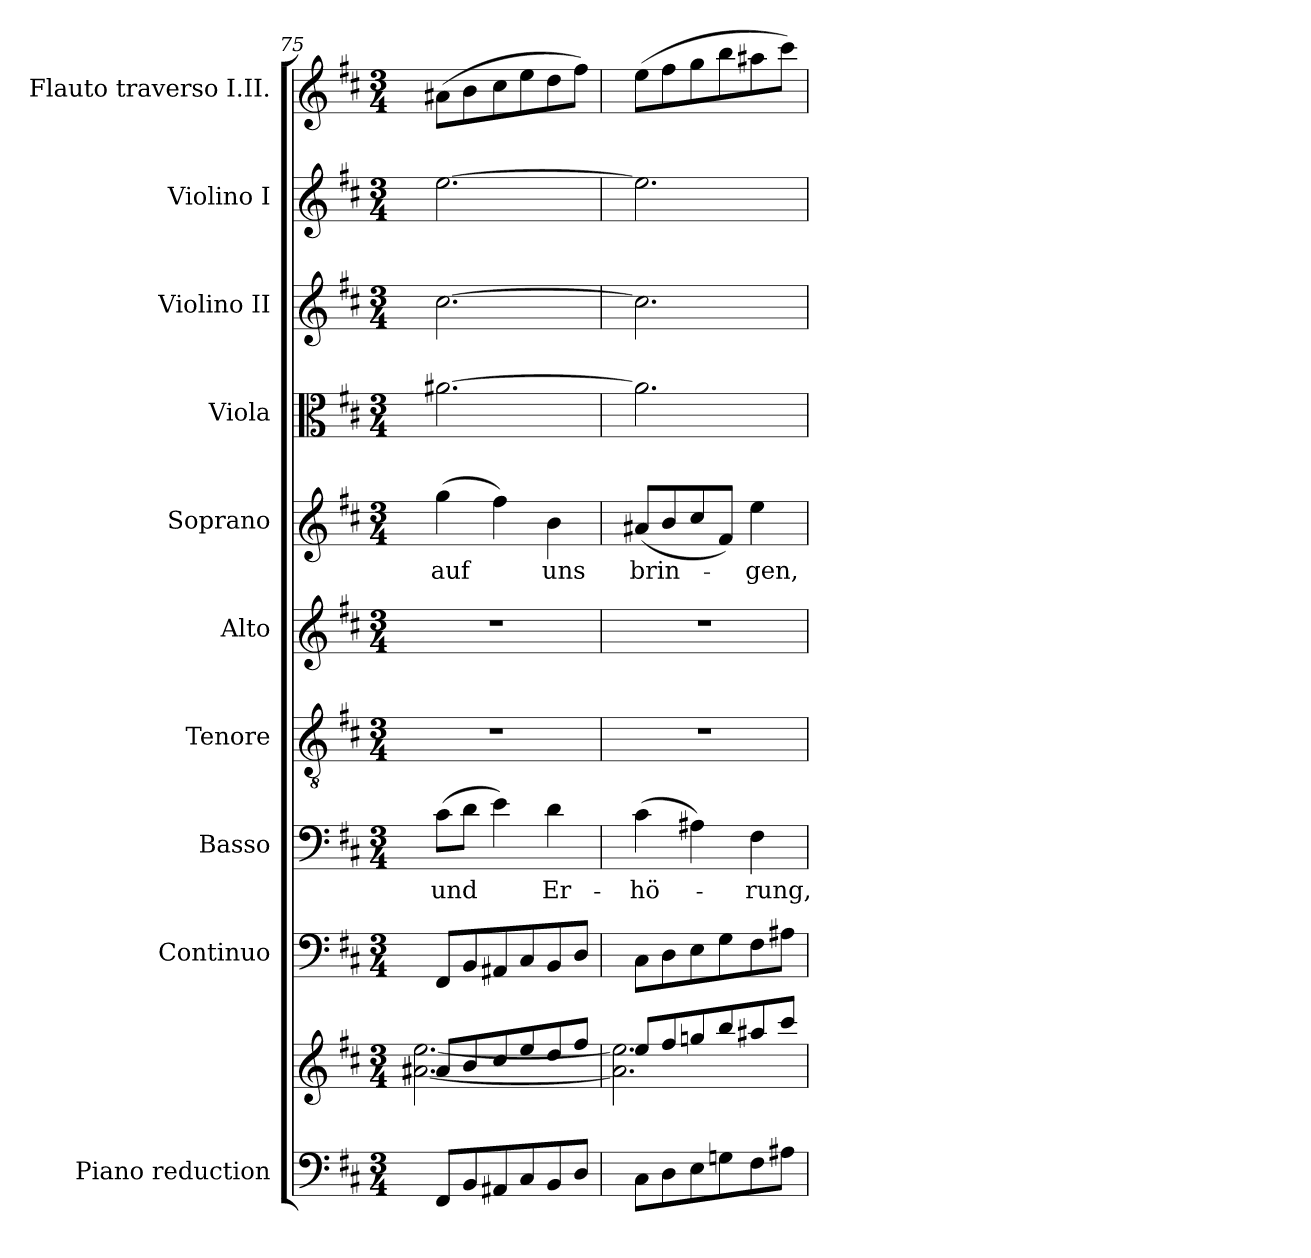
**kern	**kern	**kern	**kern	**text	**kern	**kern	**kern	**text	**kern	**kern	**kern	**kern
*part10	*part10	*part9	*part8	*part8	*part7	*part6	*part5	*part5	*part4	*part3	*part2	*part1
*staff11	*staff10	*staff9	*staff8	*staff8	*staff7	*staff6	*staff5	*staff5	*staff4	*staff3	*staff2	*staff1
*I"Piano reduction	*	*I"Continuo	*I"Basso	*	*I"Tenore	*I"Alto	*I"Soprano	*	*I"Viola	*I"Violino II	*I"Violino I	*I"Flauto traverso I.II.
*I'Pno	*	*	*	*	*	*	*	*	*I'Vla	*I'Vln	*I'Vln	*I'Fl
*clefF4	*clefG2	*clefF4	*clefF4	*	*clefGv2	*clefG2	*clefG2	*	*clefC3	*clefG2	*clefG2	*clefG2
*k[f#c#]	*k[f#c#]	*k[f#c#]	*k[f#c#]	*	*k[f#c#]	*k[f#c#]	*k[f#c#]	*	*k[f#c#]	*k[f#c#]	*k[f#c#]	*k[f#c#]
*M3/4	*M3/4	*M3/4	*M3/4	*	*M3/4	*M3/4	*M3/4	*	*M3/4	*M3/4	*M3/4	*M3/4
=75	=75	=75	=75	=75	=75	=75	=75	=75	=75	=75	=75	=75
*	*^	*	*	*	*	*	*	*	*	*	*	*
!	!	!	!	!	!LO:LY:b	!	!	!	!LO:LY:b	!	!	!	!
8FF#/L	8a#X/L	[2.a#\ [2.ee\	8FF#/L	(8c#\L	und	2.r	2.r	(4gg\	auf	[2.a#X\	[2.cc#\	[2.ee\	(8a#X\L
8BB/	8b/	.	8BB/	8d\J	.	.	.	.	.	.	.	.	8b\
8AA#X/	8cc#/	.	8AA#X/	4e\)	.	.	.	4ff#\)	.	.	.	.	8cc#\
8C#/	8ee/	.	8C#/	.	.	.	.	.	.	.	.	.	8ee\
!	!	!	!	!	!LO:LY:b	!	!	!	!LO:LY:b	!	!	!	!
8BB/	8dd/	.	8BB/	4d\	Er-	.	.	4b\	uns	.	.	.	8dd\
8D/J	8ff#/J	.	8D/J	.	.	.	.	.	.	.	.	.	8ff#\J)
=76	=76	=76	=76	=76	=76	=76	=76	=76	=76	=76	=76	=76	=76
!	!	!	!	!	!LO:LY:b	!	!	!	!LO:LY:b	!	!	!	!
8C#\L	8ee/L	2.a#\] 2.ee\]	8C#\L	(4c#\	-hö-	2.r	2.r	(8a#X/L	brin-	2.a#\]	2.cc#\]	2.ee\]	(8ee\L
8D\	8ff#/	.	8D\	.	.	.	.	8b/	.	.	.	.	8ff#\
8E\	8ggn/	.	8E\	4A#X\)	.	.	.	8cc#/	.	.	.	.	8gg\
8Gn\	8bb/	.	8G\	.	.	.	.	8f#/J)	.	.	.	.	8bb\
!	!	!	!	!	!LO:LY:b	!	!	!	!LO:LY:b	!	!	!	!
8F#\	8aa#X/	.	8F#\	4F#\	-rung,	.	.	4ee\	-gen,	.	.	.	8aa#X\
8A#X\J	8ccc#/J	.	8A#X\J	.	.	.	.	.	.	.	.	.	8ccc#\J)
*	*v	*v	*	*	*	*	*	*	*	*	*	*	*
=	=	=	=	=	=	=	=	=	=	=	=	=
*-	*-	*-	*-	*-	*-	*-	*-	*-	*-	*-	*-	*-
